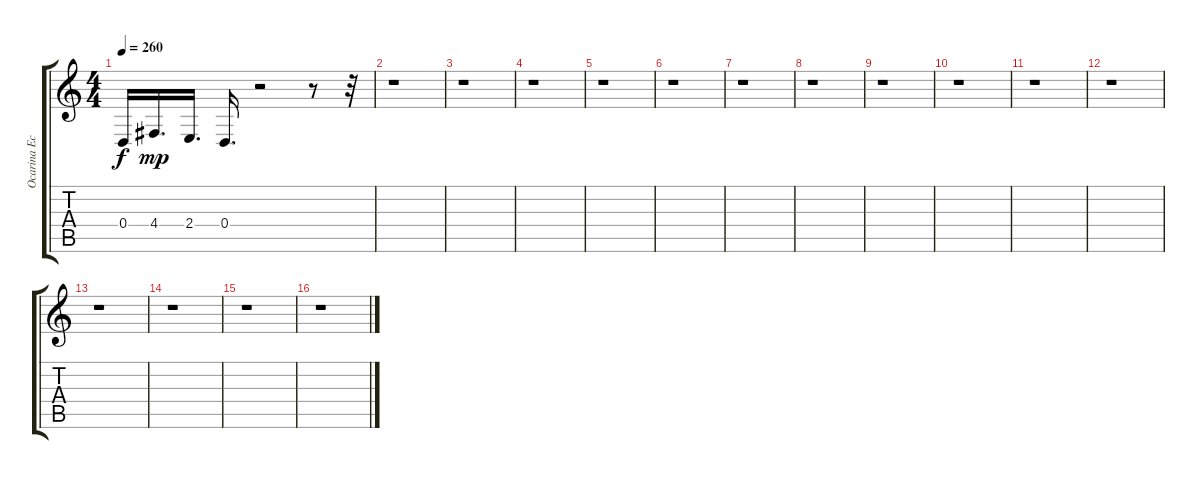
\track ("Ocarina Echo" "Ocarina Ec") {instrument ocarina}
\staff {score tabs}
\tuning (E4 B3 G3 D3 A2 E2) {hide}
\ts (4 4)
\tempo 260
\clef g2
\ks c
0.4{t}.16{dy f} 4.4.16{d dy mp} 2.4.16{d} 0.4.16{d} r.2 r.8 r.32 |
r.1 |
r.1 |
r.1 |
r.1 |
r.1 |
r.1 |
r.1 |
r.1 |
r.1 |
r.1 |
r.1 |
r.1 |
r.1 |
r.1 |
r.1
